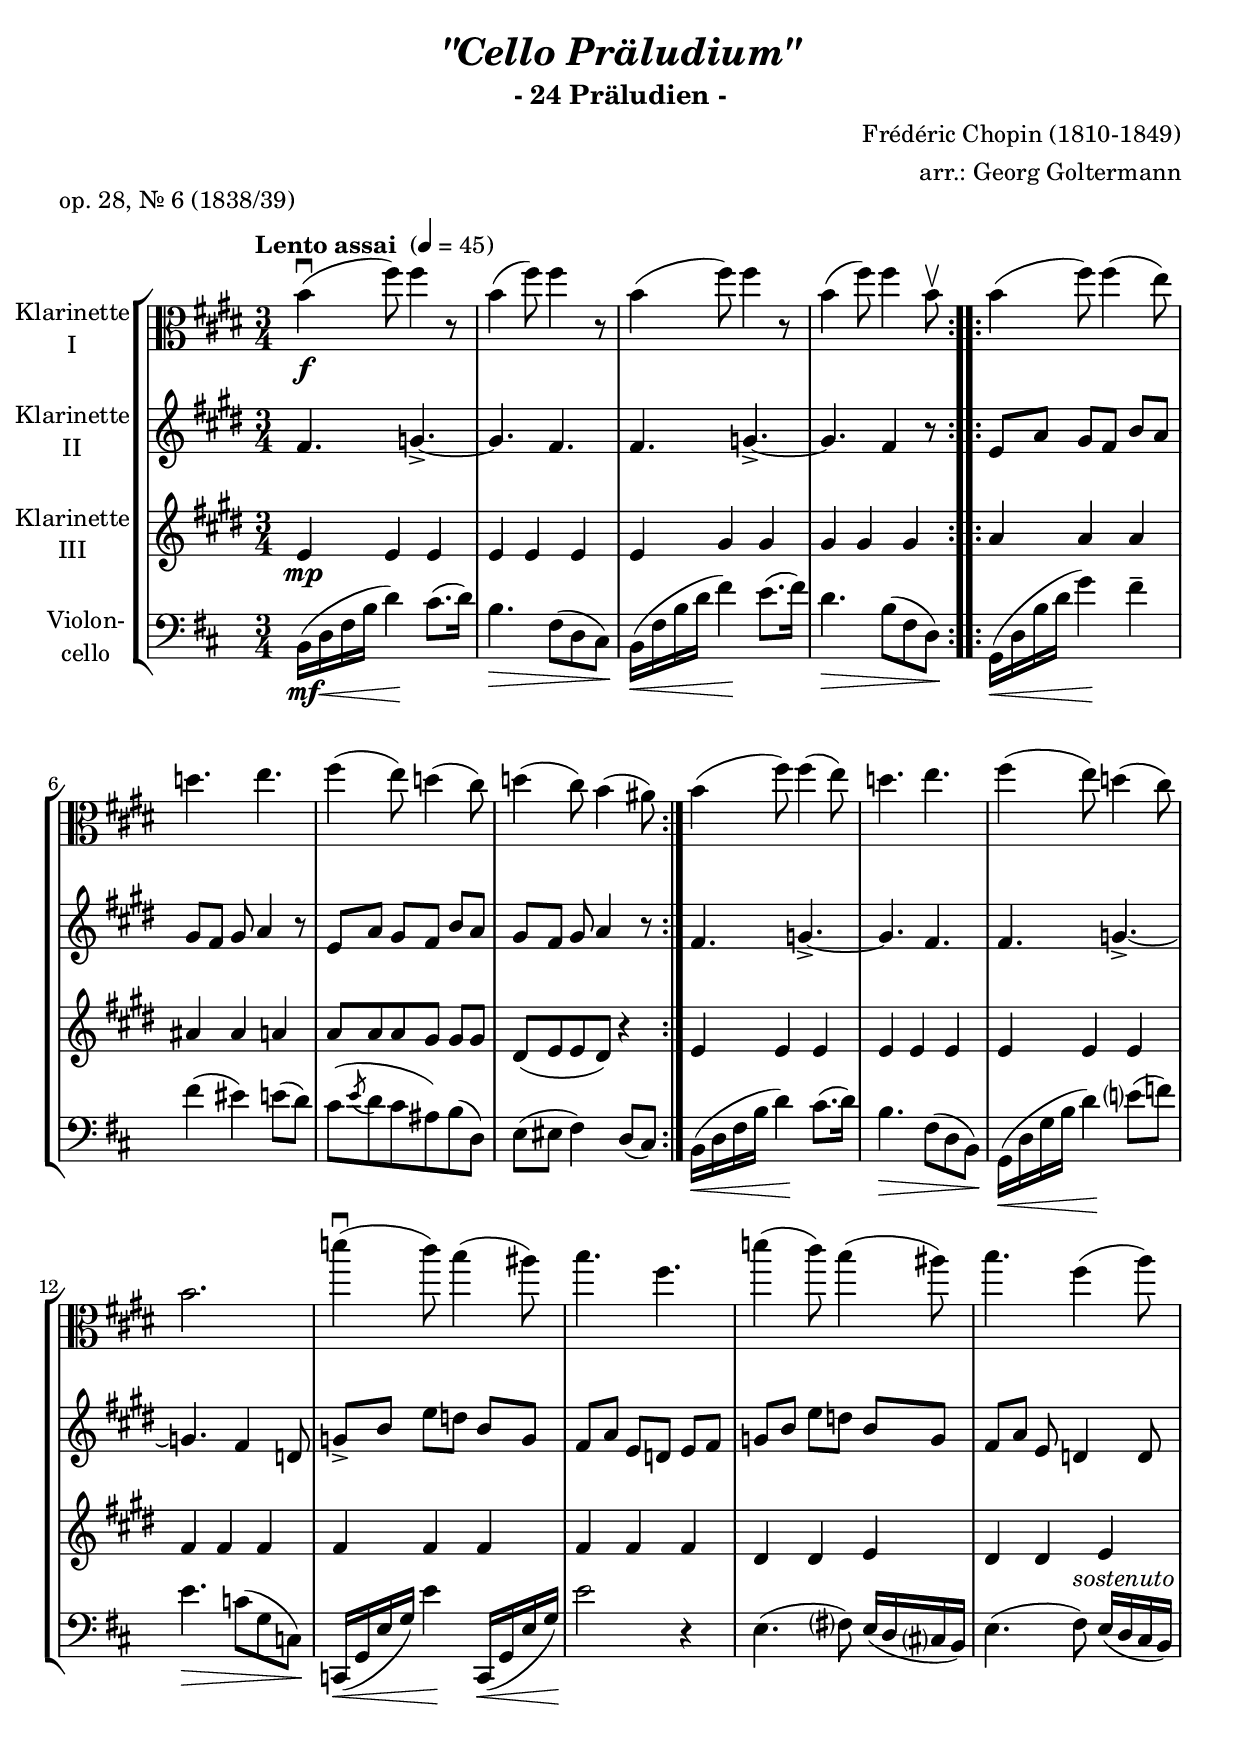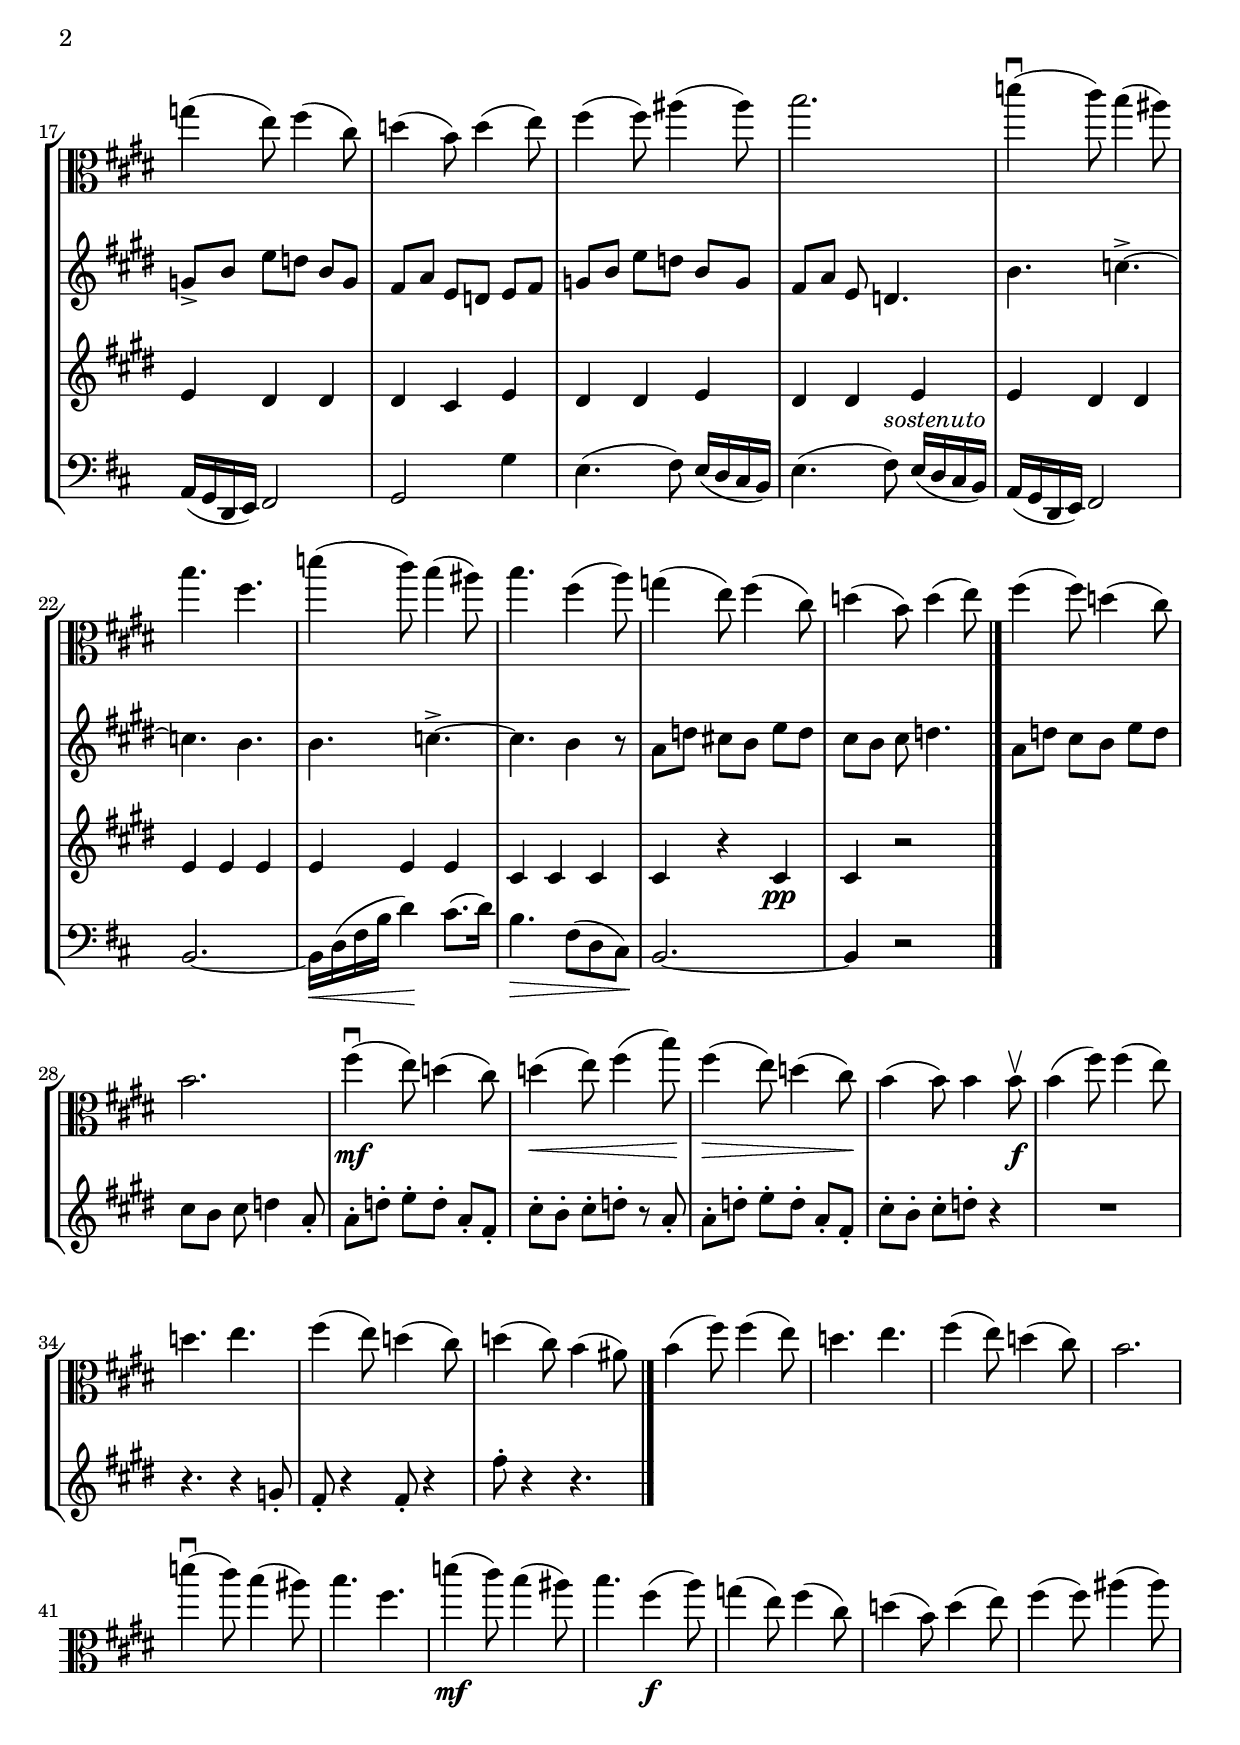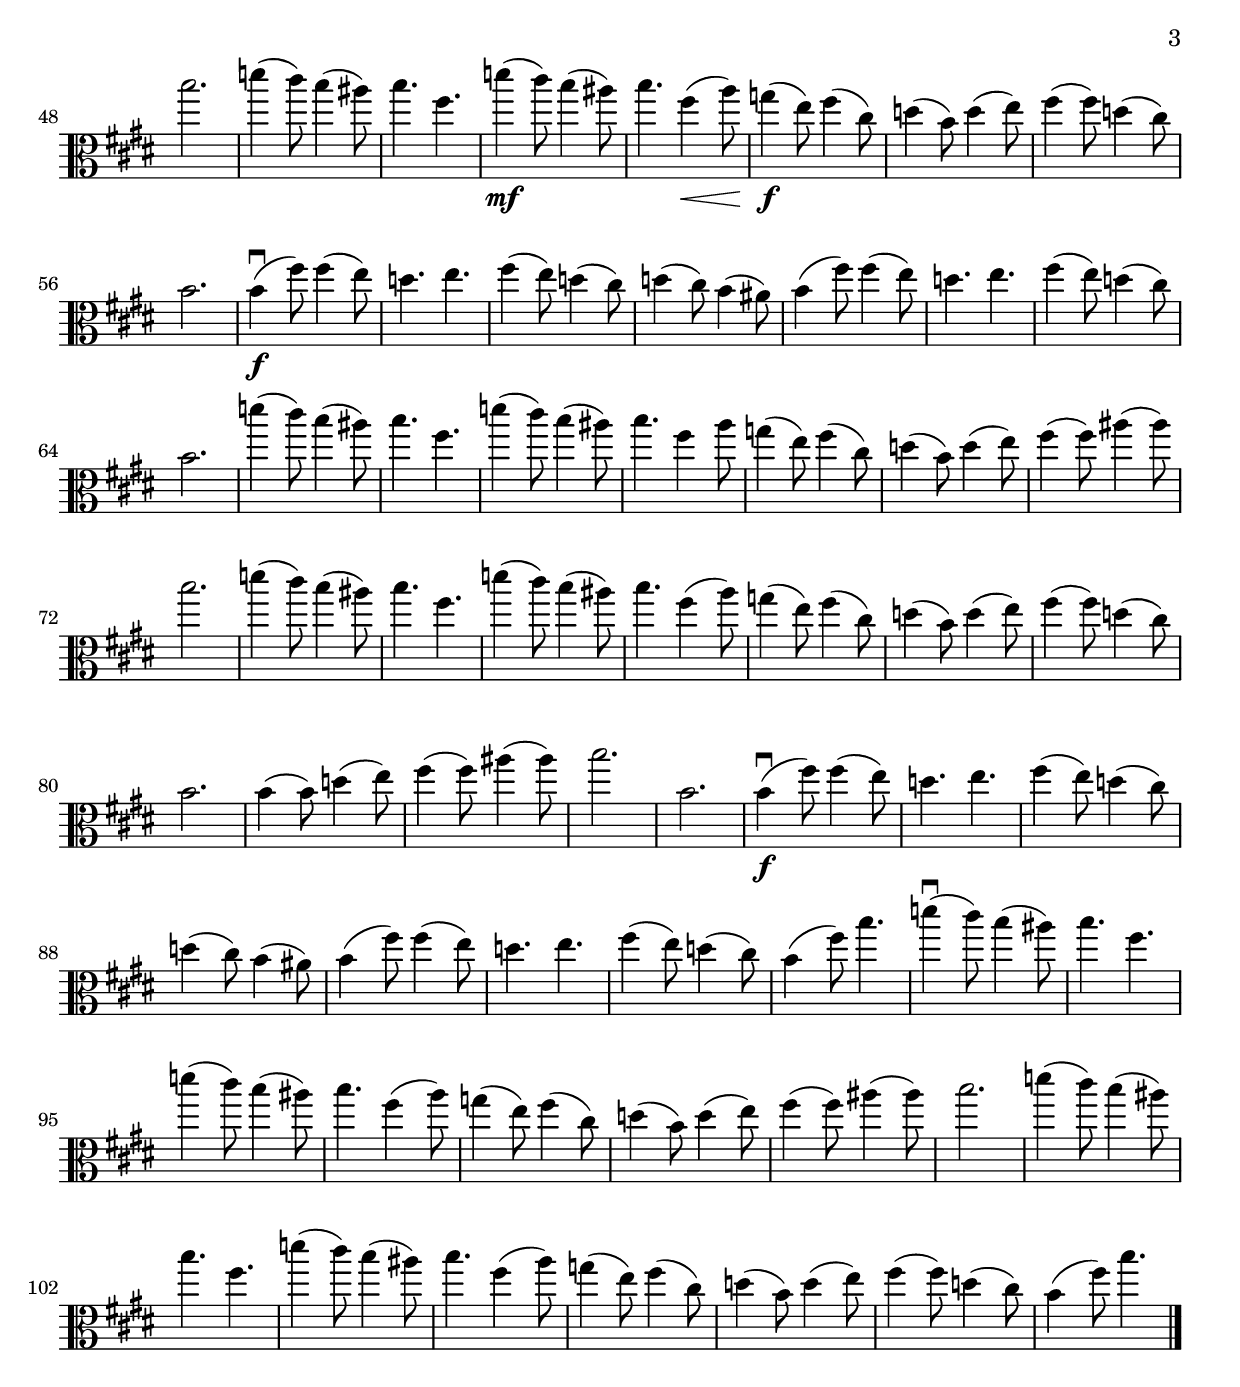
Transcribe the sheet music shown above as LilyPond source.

\version "2.18.2"
\include "deutsch.ly"

#(set-global-staff-size 21)

\header {
  title     = \markup \bold \italic "\"Cello Präludium\""
  subtitle  = "- 24 Präludien -"
  composer  = "Frédéric Chopin (1810-1849)"
  arranger  = "arr.: Georg Goltermann"
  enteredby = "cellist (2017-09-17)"
  piece     = "op. 28, Nr. 6 (1838/39)"
}

voiceconsts = {
  \key h \minor
  \time 3/4
  \clef "treble"
%  \numericTimeSignature
  \compressFullBarRests
  % Set default beaming for all staves
  \set Timing.beamExceptions = #'()
  \set Timing.baseMoment     = #(ly:make-moment 1 4)
  \set Timing.beatStructure  = #'(1 1 1)
  \tempo "Lento assai " 4=45
}

mifl = "flute"
miob = "oboe"
mifh = "french horn"
mikl = "clarinet"
mist = "string ensemble 1"
miba = "cello"

simi = \markup \italic "simile"
sost = \markup \italic "sostenuto"
sovo = \markup \italic "sotto voce"

\include "v1.ily"
\include "v2.ily"
vc = \relative c' {
  \voiceconsts

  d4\mp d d
  d d d
  d fis fis
  fis fis fis
  g g g

  gis gis g
  g8[ g g fis] fis fis
  cis[( d d cis)] r4
  d d d
  d d d

  d d d
  e e e
  e e e
  e e e
  cis cis d

  cis cis d
  d cis cis
  cis h d
  cis cis d
  cis cis d

  d cis cis
  d d d
  d d d
  h h h
  h r h\pp
  h r2 \bar "|."
}

vd = \relative c {
 \voiceconsts
 \clef "bass"

 h16(\mf d\< fis h d4)\! cis8.( d16)
 h4.\> fis8[( d cis)]\!
 h16(\< fis' h d fis4)\! e8.( fis16)
 d4.\> h8[( fis d)]\!

 g,16(\< d' h' d g4)\! fis--
 fis( eis) e8( d)
 cis[( \acciaccatura e d cis ais) h( d,)]
 e( eis fis4) d8( cis)

 h16(\< d fis h d4)\! cis8.( d16)
 h4.\> fis8[( d h)]\!
 g16(\< d' g h d4)\! e?8( f)
 e4.\> c8[( g c,)]\!

 c,16(\< g' e' g) e'4\! c,,16(\< g' e' g)\!
 e'2 r4
 e,4.( fis?8) e16( d cis? h)
 e4.( fis8)^\sost e16( d cis h)

 a( g d e) fis2
 g g'4
 e4.( fis8) e16( d cis h)
 e4.( fis8)^\sost e16( d cis h)
 a( g d e) fis2

 h2.~
 h16\< d( fis h d4)\! cis8.( d16)
 h4.\> fis8[( d cis)]\!
 h2.~
 h4 r2 \bar "|."
}


music = \new StaffGroup <<
      \new Staff {
	\set Staff.midiInstrument = \mikl
	\set Staff.instrumentName = \markup \center-column { "Klarinette" "I" }
	\transpose h cis' { \va }
      }

      \new Staff {
	\set Staff.midiInstrument = \mikl
	\set Staff.instrumentName = \markup \center-column { "Klarinette" "II" }
	\transpose h cis' { \vb }
      }

      \new Staff {
	\set Staff.midiInstrument = \mikl
	\set Staff.instrumentName = \markup \center-column { "Klarinette" "III" }
	\transpose h cis' { \vc }
      }

      \new Staff {
	\set Staff.midiInstrument = \miba
	\set Staff.instrumentName = \markup \center-column { "Violon-" "cello" }
	\transpose h h { \vd }
      }
>>

\book {
  \score {
    \music
    \layout {}
  }

  \score {
    \unfoldRepeats \music

    \midi {
      \context {
        \Score
      }
    }
  }
}
